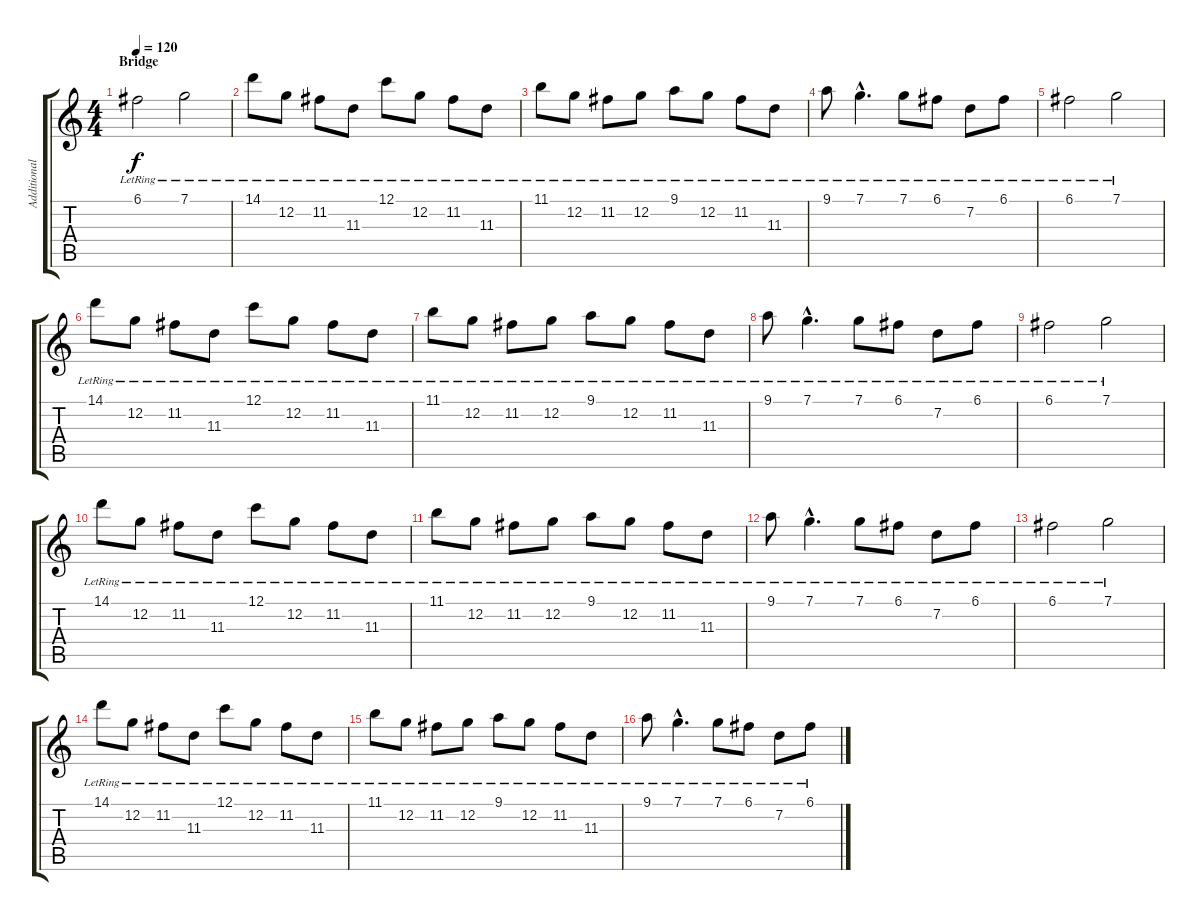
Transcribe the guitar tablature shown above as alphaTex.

\track ("Additional Guitar" "Additional") {instrument electricguitarjazz}
\staff {score tabs}
\tuning (C4 G3 Eb3 Bb2 F2 C2) {hide}
\ts (4 4)
\section ("" "Bridge")
\tempo 120
\clef g2
\ks c
6.1{lr}.2{dy f} 7.1{lr}.2 |
14.1{lr}.8 12.2{lr}.8 11.2{lr}.8 11.3{lr}.8 12.1{lr}.8 12.2{lr}.8 11.2{lr}.8 11.3{lr}.8 |
11.1{lr}.8 12.2{lr}.8 11.2{lr}.8 12.2{lr}.8 9.1{lr}.8 12.2{lr}.8 11.2{lr}.8 11.3{lr}.8 |
9.1{lr}.8 7.1{hac lr}.4{d} 7.1{lr}.8 6.1{lr}.8 7.2{lr}.8 6.1{lr}.8 |
6.1{lr}.2 7.1{lr}.2 |
14.1{lr}.8 12.2{lr}.8 11.2{lr}.8 11.3{lr}.8 12.1{lr}.8 12.2{lr}.8 11.2{lr}.8 11.3{lr}.8 |
11.1{lr}.8 12.2{lr}.8 11.2{lr}.8 12.2{lr}.8 9.1{lr}.8 12.2{lr}.8 11.2{lr}.8 11.3{lr}.8 |
9.1{lr}.8 7.1{hac lr}.4{d} 7.1{lr}.8 6.1{lr}.8 7.2{lr}.8 6.1{lr}.8 |
6.1{lr}.2 7.1{lr}.2 |
14.1{lr}.8 12.2{lr}.8 11.2{lr}.8 11.3{lr}.8 12.1{lr}.8 12.2{lr}.8 11.2{lr}.8 11.3{lr}.8 |
11.1{lr}.8 12.2{lr}.8 11.2{lr}.8 12.2{lr}.8 9.1{lr}.8 12.2{lr}.8 11.2{lr}.8 11.3{lr}.8 |
9.1{lr}.8 7.1{hac lr}.4{d} 7.1{lr}.8 6.1{lr}.8 7.2{lr}.8 6.1{lr}.8 |
6.1{lr}.2 7.1{lr}.2 |
14.1{lr}.8 12.2{lr}.8 11.2{lr}.8 11.3{lr}.8 12.1{lr}.8 12.2{lr}.8 11.2{lr}.8 11.3{lr}.8 |
11.1{lr}.8 12.2{lr}.8 11.2{lr}.8 12.2{lr}.8 9.1{lr}.8 12.2{lr}.8 11.2{lr}.8 11.3{lr}.8 |
9.1{lr}.8 7.1{hac lr}.4{d} 7.1{lr}.8 6.1{lr}.8 7.2{lr}.8 6.1{lr}.8
